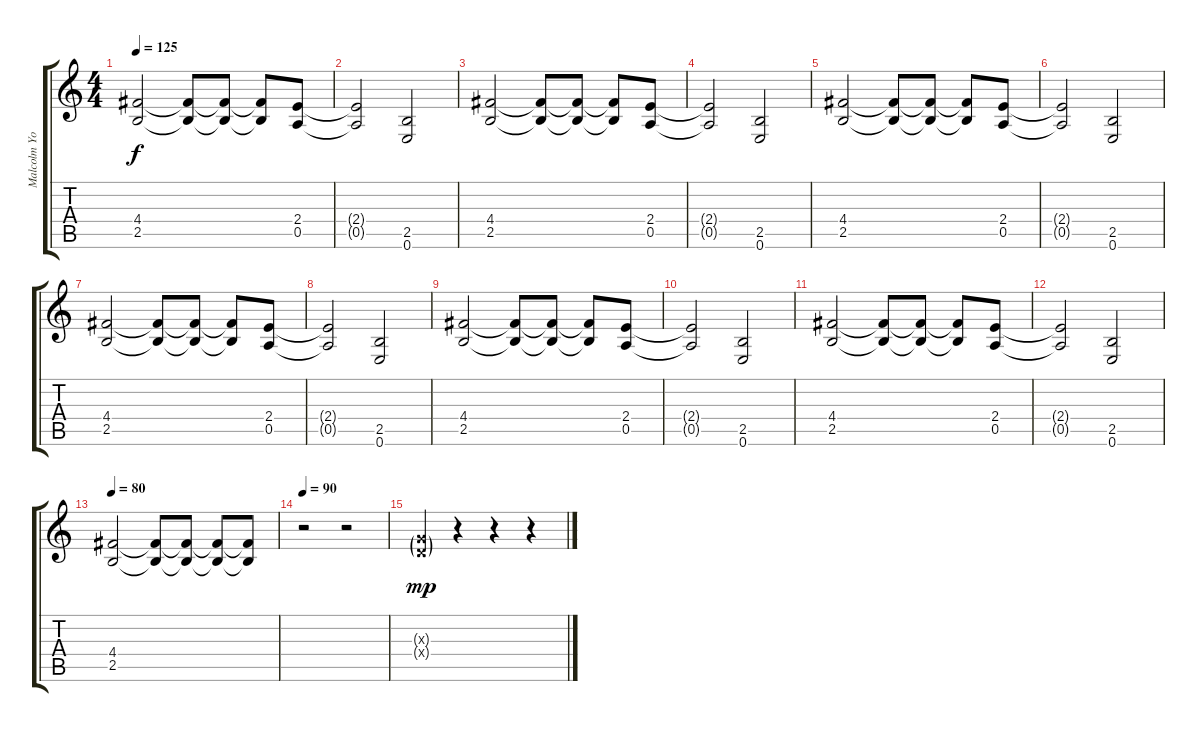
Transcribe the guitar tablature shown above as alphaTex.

\track ("Malcolm Young" "Malcolm Yo") {instrument overdrivenguitar}
\staff {score tabs}
\tuning (E4 B3 G3 D3 A2 E2) {hide}
\ts (4 4)
\tempo 125
\clef g2
\ks c
(4.4 2.5).2{dy f} (4.4{t} 2.5{t}).8 (4.4{t} 2.5{t}).8 (4.4{t} 2.5{t}).8 (2.4 0.5).8 |
(2.4{t} 0.5{t}).2 (2.5 0.6).2 |
(4.4 2.5).2 (4.4{t} 2.5{t}).8 (4.4{t} 2.5{t}).8 (4.4{t} 2.5{t}).8 (2.4 0.5).8 |
(2.4{t} 0.5{t}).2 (2.5 0.6).2 |
(4.4 2.5).2 (4.4{t} 2.5{t}).8 (4.4{t} 2.5{t}).8 (4.4{t} 2.5{t}).8 (2.4 0.5).8 |
(2.4{t} 0.5{t}).2 (2.5 0.6).2 |
(4.4 2.5).2 (4.4{t} 2.5{t}).8 (4.4{t} 2.5{t}).8 (4.4{t} 2.5{t}).8 (2.4 0.5).8 |
(2.4{t} 0.5{t}).2 (2.5 0.6).2 |
(4.4 2.5).2 (4.4{t} 2.5{t}).8 (4.4{t} 2.5{t}).8 (4.4{t} 2.5{t}).8 (2.4 0.5).8 |
(2.4{t} 0.5{t}).2 (2.5 0.6).2 |
(4.4 2.5).2 (4.4{t} 2.5{t}).8 (4.4{t} 2.5{t}).8 (4.4{t} 2.5{t}).8 (2.4 0.5).8 |
(2.4{t} 0.5{t}).2 (2.5 0.6).2 |
\tempo 80
(4.4 2.5).2 (4.4{t} 2.5{t}).8 (4.4{t} 2.5{t}).8 (4.4{t} 2.5{t}).8 (4.4{t} 2.5{t}).8 |
\tempo 90
r.2 r.2 |
(0.3{g x} 0.4{g x}).4{dy mp} r.4 r.4 r.4
